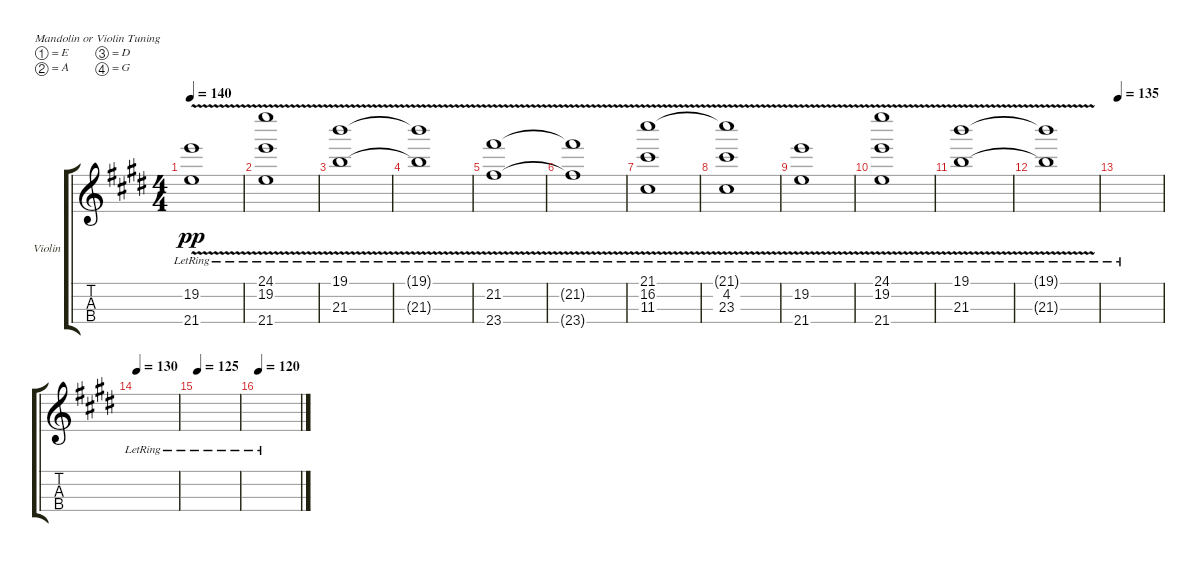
\defaultSystemsLayout 4
\bracketExtendMode groupsimilarinstruments
\firstSystemTrackNameOrientation horizontal
\otherSystemsTrackNameOrientation horizontal
\track ("Violin" "Violin") {instrument violin}
\staff {score tabs}
\tuning (E5 A4 D4 G3)
\ts (4 4)
\tempo 140
\clef g2
\ks e
(21.4{v lr} 19.2{v lr}).1{dy pp} |
(21.4{v lr} 19.2{v lr} 24.1{v lr}).1 |
(21.3{v lr} 19.1{v lr}).1 |
(21.3{v lr t} 19.1{v lr t}).1 |
(23.4{v lr} 21.2{v lr}).1 |
(23.4{v lr t} 21.2{v lr t}).1 |
(21.1{v lr} 16.2{v lr} 11.3{v lr}).1 |
(21.1{v lr t} 4.2{v lr} 23.3{v lr}).1 |
(21.4{v lr} 19.2{v lr}).1 |
(21.4{v lr} 19.2{v lr} 24.1{v lr}).1 |
(21.3{v lr} 19.1{v lr}).1 |
(21.3{v lr t} 19.1{v lr t}).1 |
\tempo 135
|
\tempo 130
|
\tempo 125
|
\tempo 120
